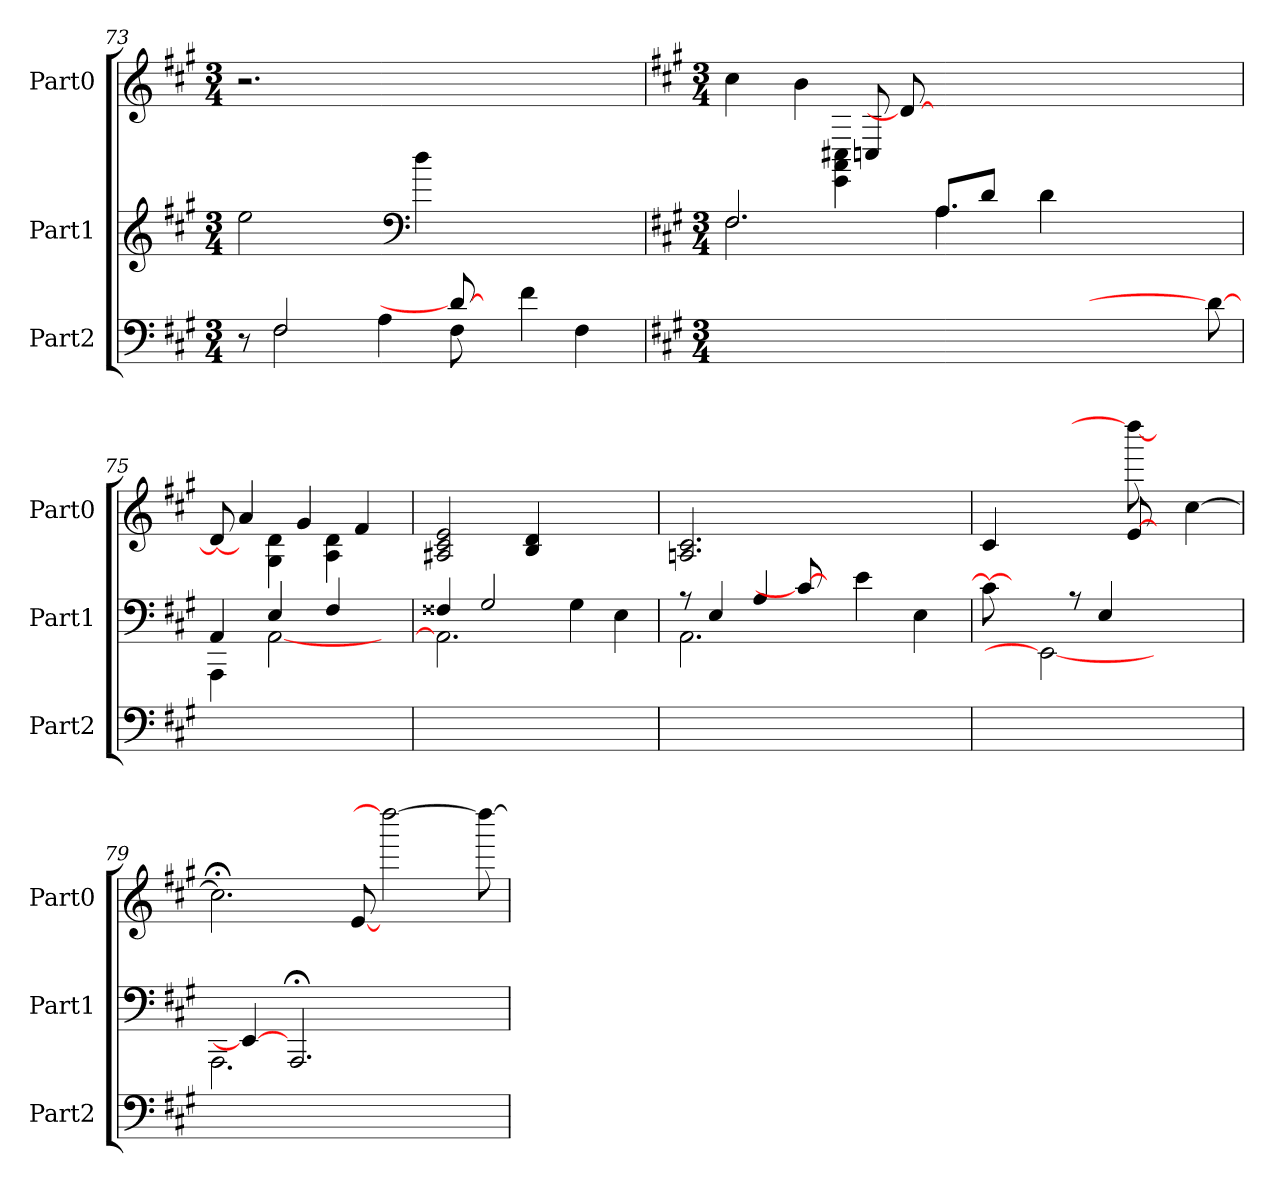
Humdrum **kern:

**kern	**kern	**kern
*part3	*part2	*part1
*staff3	*staff2	*staff1
*I"Part2	*I"Part1	*I"Part0
*I'Part2	*I'Part1	*I'Part0
*clefF4	*clefG2	*clefG2
*k[f#c#g#]	*k[f#c#g#]	*k[f#c#g#]
*M3/4	*M3/4	*M3/4
=73	=73	=73
*^	*	*
8r	8ryy	2ee	2.r
2F#	2F#	.	.
.	.	8ryy	.
4A	8ryy	8ryy	.
*	*	*clefF4	*
.	8ryy	4dd	2..ryy
8d_	8F#	.	.
8ryy	2ryy	2ryy	.
4f#	.	.	.
4F#	.	.	.
.	8ryy	8ryy	.
*v	*v	*	*
!!LO:LB:g=z
=74	=74	=74
*k[f#c#g#]	*k[f#c#g#]	*k[f#c#g#]
*M3/4	*M3/4	*M3/4
*	*^	*^
2.ryy	2.F#	2.F#	4cc#	8.ryy
.	.	.	.	16ryy
.	.	.	4b	8ryy
.	.	.	.	8ryy
.	.	.	8Cn	4EE 4AA 4C#X
.	.	.	8d_	.
2ryy	8.AL	4.A	1ryy	1ryy
.	8dJ	.	.	.
.	8ryy	.	.	.
.	.	4d	.	.
.	16ryy	.	.	.
2ryy	2ryy	.	.	.
.	.	16ryy	.	.
.	.	4..ryy	.	.
8d_	8ryy	.	8ryy	8ryy
=75	=75	=75	=75	=75
2.ryy	4AA	4AAA	8d_	4ryy
.	.	.	4a	.
.	4E	[2AA	.	4G# 4d
.	.	.	4g#	.
.	4F#	.	.	4A 4d
.	.	.	4f#	.
8ryy	8ryy	8ryy	.	8ryy
*	*	*	*v	*v
=76	=76	=76	=76
2.ryy	4F##	2.AA]	2e 2c# 2A#X
.	2G#	.	.
.	.	.	4B 4d
2ryy	2ryy	4G#	2ryy
.	.	4E	.
=77	=77	=77	=77
2.ryy	8r	2.AA	2.c# 2.An
.	4E	.	.
.	4A	.	.
.	8c#_	.	.
2ryy	8ryy	8ryy	8ryy
.	4e	8ryy	8ryy
.	.	4.ryy	4.ryy
.	4E	.	.
8ryy	.	.	.
=78	=78	=78	=78
*	*	*	*^
2.ryy	8c#_	4ryy	4c#	4ryy
.	4ryy	.	.	.
.	.	2EE_	8ryy	8ryy
.	8r	.	4ryy	4ryy
.	4E	.	.	.
.	.	.	[8e	8dddd_
4.ryy	8ryy	4.ryy	8ryy	4.ryy
.	8ryy	.	[4cc#	.
.	8ryy	.	.	.
*	*	*	*v	*v
=79	=79	=79	=79
2.ryy	8ryy	2.AAA	2.cc#;]
.	4EE_	.	.
.	2.AAA;	.	.
2.ryy	.	2.ryy	[8e
.	.	.	2dddd_
.	4.ryy	.	.
.	.	.	8dddd_
*	*v	*v	*
=	=	=
*-	*-	*-
